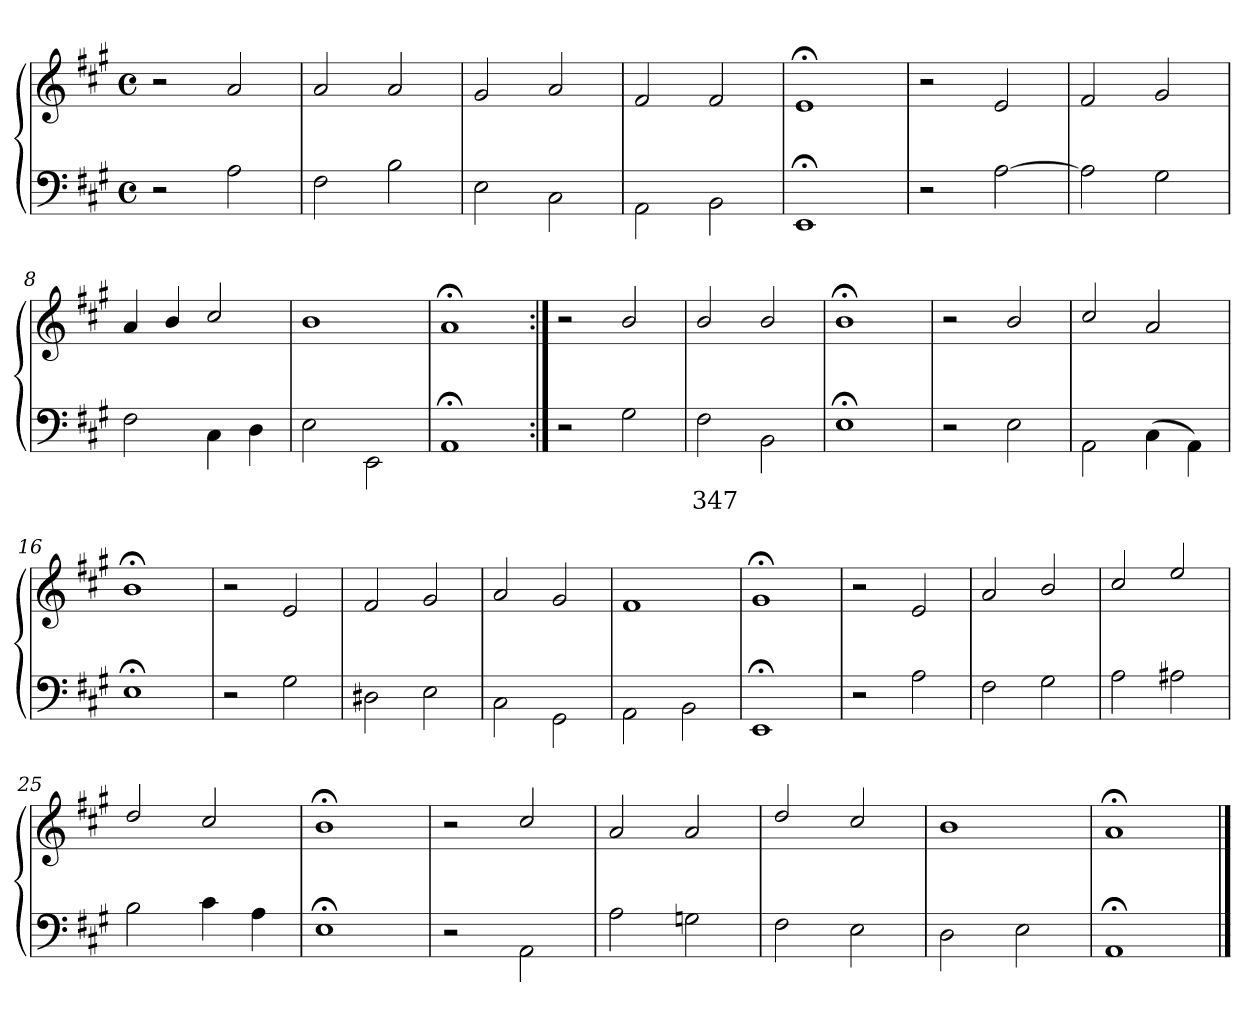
**kern	**text	**kern
*part1	*part1	*part1
*staff2	*staff2	*staff1
*clefF4	*	*clefG2
*k[f#c#g#]	*	*k[f#c#g#]
*M4/4	*	*M4/4
*met(c)	*	*met(c)
=1	=1	=1
2r	.	2r
2A\	.	2a/
=2	=2	=2
2F#\	.	2a/
2B\	.	2a/
=3	=3	=3
2E\	.	2g#/
2C#\	.	2a/
=4	=4	=4
2AA\	.	2f#/
2BB\	.	2f#/
=5	=5	=5
1EE;\	.	1e;</
=6	=6	=6
2r	.	2r
[2A\	.	2e/
=7	=7	=7
2A\]	.	2f#/
2G#\	.	2g#/
=8	=8	=8
2F#\	.	4a/
.	.	4b/
4C#\	.	2cc#/
4D\	.	.
=9	=9	=9
2E\	.	1b/
2EE\	.	.
=10	=10	=10
1AA;\	.	1a;</
!!LO:PB:g=z
=11:|!	=11:|!	=11:|!
2r	.	2r
2G#\	.	2b/
=12	=12	=12
2F#\	347	2b/
2BB\	.	2b/
=13	=13	=13
1E;\	.	1b;</
=14	=14	=14
2r	.	2r
2E\	.	2b/
=15	=15	=15
2AA\	.	2cc#/
(4C#\	.	2a/
4AA\)	.	.
=16	=16	=16
1E;\	.	1b;</
=17	=17	=17
2r	.	2r
2G#\	.	2e/
=18	=18	=18
2D#X\	.	2f#/
2E\	.	2g#/
=19	=19	=19
2C#\	.	2a/
2GG#\	.	2g#/
=20	=20	=20
2AA\	.	1f#/
2BB\	.	.
=21	=21	=21
1EE;\	.	1g#;</
!!LO:LB:g=z
=22	=22	=22
2r	.	2r
2A\	.	2e/
=23	=23	=23
2F#\	.	2a/
2G#\	.	2b/
=24	=24	=24
2A\	.	2cc#/
2A#X\	.	2ee/
=25	=25	=25
2B\	.	2dd/
4c#\	.	2cc#/
4A\	.	.
=26	=26	=26
1E;\	.	1b;</
=27	=27	=27
2r	.	2r
2AA\	.	2cc#/
=28	=28	=28
2A\	.	2a/
2Gn\	.	2a/
=29	=29	=29
2F#\	.	2dd/
2E\	.	2cc#/
=30	=30	=30
2D\	.	1b/
2E\	.	.
=31	=31	=31
1AA;\	.	1a;</
==	==	==
*-	*-	*-
